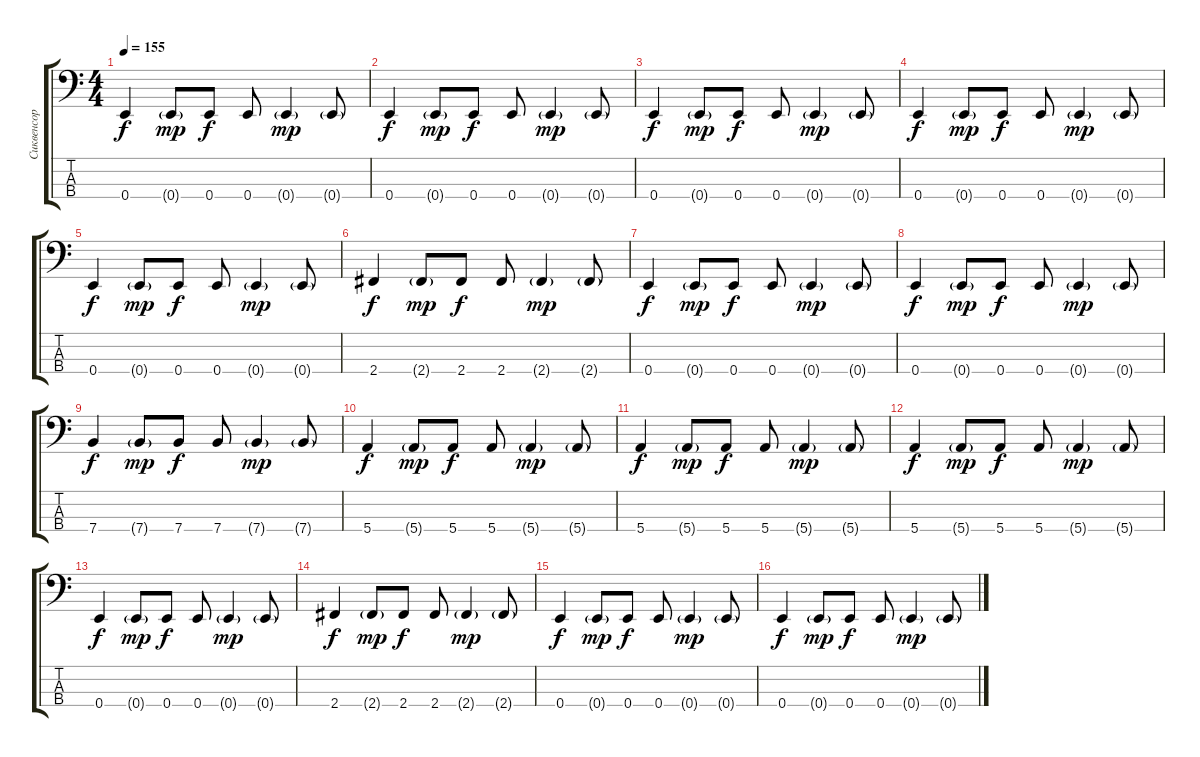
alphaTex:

\track ("Сиквенсор" "Сиквенсор") {instrument electricbasspick}
\staff {score tabs}
\tuning (G2 D2 A1 E1) {hide}
\ts (4 4)
\tempo 155
\clef f4
\ks c
0.4.4{dy f} 0.4{g}.8{dy mp} 0.4.8{dy f} 0.4.8 0.4{g}.4{dy mp} 0.4{g}.8 |
0.4.4{dy f} 0.4{g}.8{dy mp} 0.4.8{dy f} 0.4.8 0.4{g}.4{dy mp} 0.4{g}.8 |
0.4.4{dy f} 0.4{g}.8{dy mp} 0.4.8{dy f} 0.4.8 0.4{g}.4{dy mp} 0.4{g}.8 |
0.4.4{dy f} 0.4{g}.8{dy mp} 0.4.8{dy f} 0.4.8 0.4{g}.4{dy mp} 0.4{g}.8 |
0.4.4{dy f} 0.4{g}.8{dy mp} 0.4.8{dy f} 0.4.8 0.4{g}.4{dy mp} 0.4{g}.8 |
2.4.4{dy f} 2.4{g}.8{dy mp} 2.4.8{dy f} 2.4.8 2.4{g}.4{dy mp} 2.4{g}.8 |
0.4.4{dy f} 0.4{g}.8{dy mp} 0.4.8{dy f} 0.4.8 0.4{g}.4{dy mp} 0.4{g}.8 |
0.4.4{dy f} 0.4{g}.8{dy mp} 0.4.8{dy f} 0.4.8 0.4{g}.4{dy mp} 0.4{g}.8 |
7.4.4{dy f} 7.4{g}.8{dy mp} 7.4.8{dy f} 7.4.8 7.4{g}.4{dy mp} 7.4{g}.8 |
5.4.4{dy f} 5.4{g}.8{dy mp} 5.4.8{dy f} 5.4.8 5.4{g}.4{dy mp} 5.4{g}.8 |
5.4.4{dy f} 5.4{g}.8{dy mp} 5.4.8{dy f} 5.4.8 5.4{g}.4{dy mp} 5.4{g}.8 |
5.4.4{dy f} 5.4{g}.8{dy mp} 5.4.8{dy f} 5.4.8 5.4{g}.4{dy mp} 5.4{g}.8 |
0.4.4{dy f} 0.4{g}.8{dy mp} 0.4.8{dy f} 0.4.8 0.4{g}.4{dy mp} 0.4{g}.8 |
2.4.4{dy f} 2.4{g}.8{dy mp} 2.4.8{dy f} 2.4.8 2.4{g}.4{dy mp} 2.4{g}.8 |
0.4.4{dy f} 0.4{g}.8{dy mp} 0.4.8{dy f} 0.4.8 0.4{g}.4{dy mp} 0.4{g}.8 |
0.4.4{dy f} 0.4{g}.8{dy mp} 0.4.8{dy f} 0.4.8 0.4{g}.4{dy mp} 0.4{g}.8
